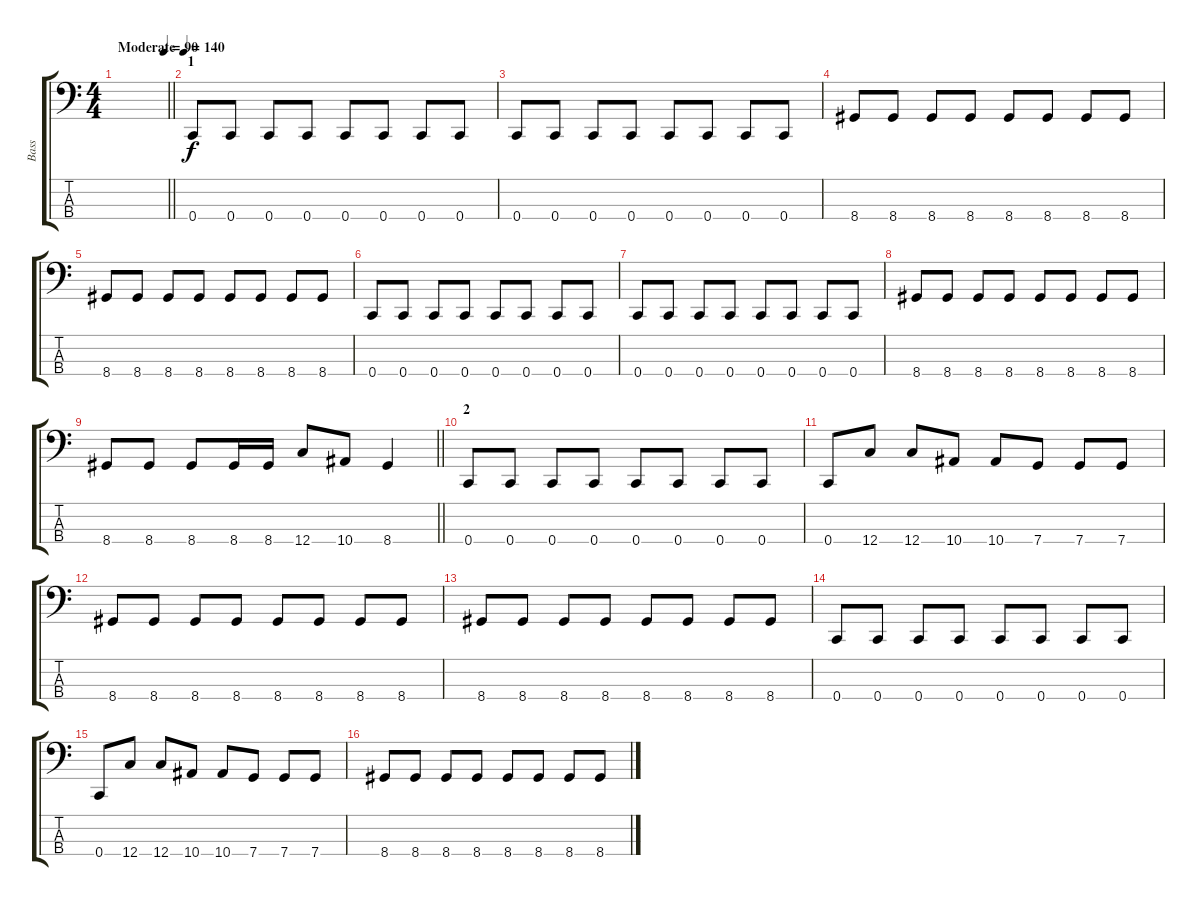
\track ("Bass" "Bass") {instrument electricbassfinger}
\staff {score tabs}
\tuning (F2 C2 G1 C1) {hide}
\ts (4 4)
\tempo (140 "Moderate")
\tempo (90 0.9375)
\tempo (140 "Moderate")
\clef f4
\barLineRight lightlight
\ks c
|
\section ("" "1")
0.4.8 0.4.8 0.4.8 0.4.8 0.4.8 0.4.8 0.4.8 0.4.8 |
0.4.8 0.4.8 0.4.8 0.4.8 0.4.8 0.4.8 0.4.8 0.4.8 |
8.4.8 8.4.8 8.4.8 8.4.8 8.4.8 8.4.8 8.4.8 8.4.8 |
8.4.8 8.4.8 8.4.8 8.4.8 8.4.8 8.4.8 8.4.8 8.4.8 |
0.4.8 0.4.8 0.4.8 0.4.8 0.4.8 0.4.8 0.4.8 0.4.8 |
0.4.8 0.4.8 0.4.8 0.4.8 0.4.8 0.4.8 0.4.8 0.4.8 |
8.4.8 8.4.8 8.4.8 8.4.8 8.4.8 8.4.8 8.4.8 8.4.8 |
\barLineRight lightlight
8.4.8 8.4.8 8.4.8 8.4.16 8.4.16 12.4.8 10.4.8 8.4.4 |
\section ("" "2")
0.4.8 0.4.8 0.4.8 0.4.8 0.4.8 0.4.8 0.4.8 0.4.8 |
0.4.8 12.4.8 12.4.8 10.4.8 10.4.8 7.4.8 7.4.8 7.4.8 |
8.4.8 8.4.8 8.4.8 8.4.8 8.4.8 8.4.8 8.4.8 8.4.8 |
8.4.8 8.4.8 8.4.8 8.4.8 8.4.8 8.4.8 8.4.8 8.4.8 |
0.4.8 0.4.8 0.4.8 0.4.8 0.4.8 0.4.8 0.4.8 0.4.8 |
0.4.8 12.4.8 12.4.8 10.4.8 10.4.8 7.4.8 7.4.8 7.4.8 |
8.4.8 8.4.8 8.4.8 8.4.8 8.4.8 8.4.8 8.4.8 8.4.8
